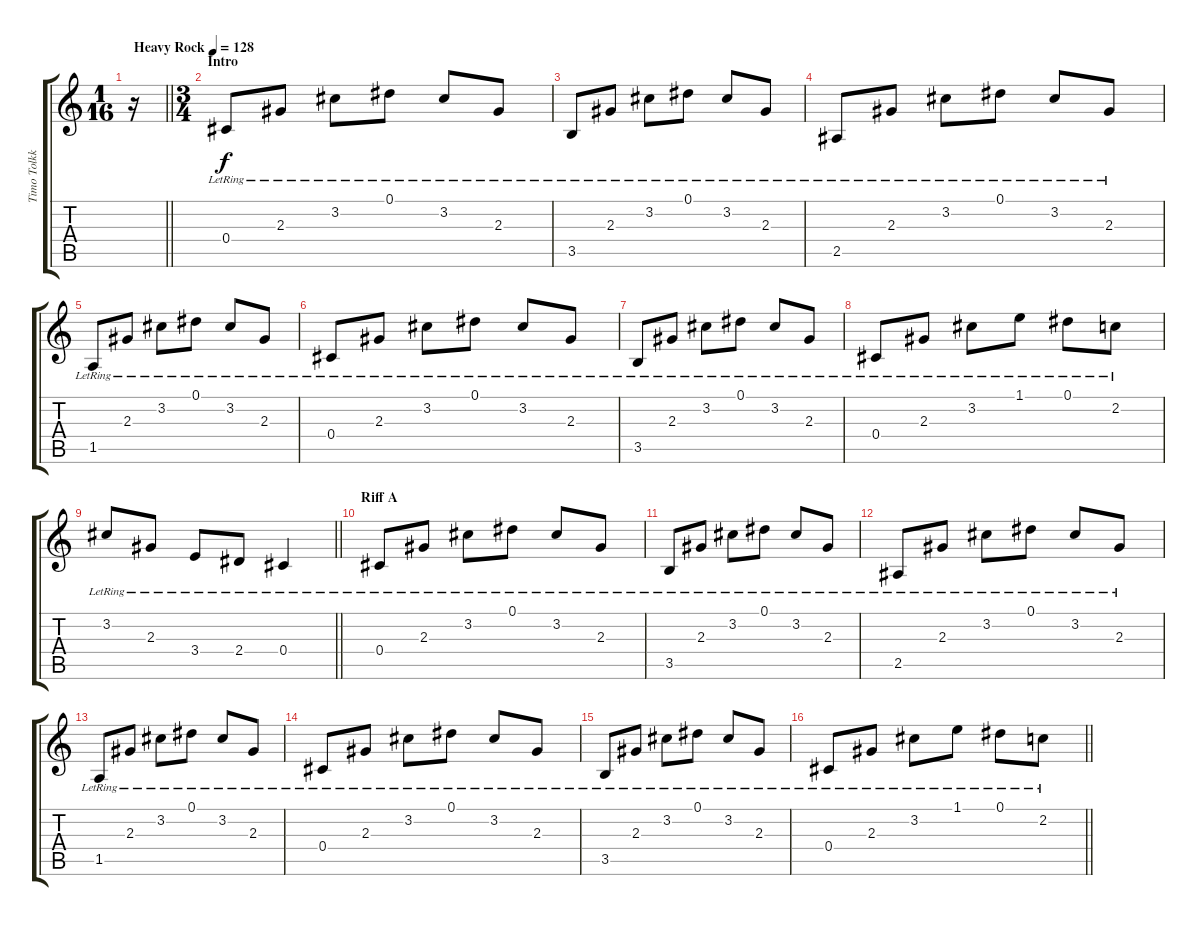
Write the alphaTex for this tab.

\track ("Timo Tolkki" "Timo Tolkk") {instrument acousticguitarnylon}
\staff {score tabs}
\tuning (Eb4 Bb3 Gb3 Db3 Ab2 Eb2) {hide}
\ts (1 16)
\tempo (128 "Heavy Rock")
\clef g2
\barLineRight lightlight
\ks c
r.16{dy f instrument acousticguitarnylon} |
\ts (3 4)
\section ("" "Intro")
0.4{lr}.8 2.3{lr}.8 3.2{lr}.8 0.1{lr}.8 3.2{lr}.8 2.3{lr}.8 |
3.5{lr}.8 2.3{lr}.8 3.2{lr}.8 0.1{lr}.8 3.2{lr}.8 2.3{lr}.8 |
2.5{lr}.8 2.3{lr}.8 3.2{lr}.8 0.1{lr}.8 3.2{lr}.8 2.3{lr}.8 |
1.5{lr}.8 2.3{lr}.8 3.2{lr}.8 0.1{lr}.8 3.2{lr}.8 2.3{lr}.8 |
0.4{lr}.8 2.3{lr}.8 3.2{lr}.8 0.1{lr}.8 3.2{lr}.8 2.3{lr}.8 |
3.5{lr}.8 2.3{lr}.8 3.2{lr}.8 0.1{lr}.8 3.2{lr}.8 2.3{lr}.8 |
0.4{lr}.8 2.3{lr}.8 3.2{lr}.8 1.1{lr}.8 0.1{lr}.8 2.2{lr}.8 |
\barLineRight lightlight
3.2{lr}.8 2.3{lr}.8 3.4{lr}.8 2.4{lr}.8 0.4{lr}.4 |
\section ("" "Riff A")
0.4{lr}.8 2.3{lr}.8 3.2{lr}.8 0.1{lr}.8 3.2{lr}.8 2.3{lr}.8 |
3.5{lr}.8 2.3{lr}.8 3.2{lr}.8 0.1{lr}.8 3.2{lr}.8 2.3{lr}.8 |
2.5{lr}.8 2.3{lr}.8 3.2{lr}.8 0.1{lr}.8 3.2{lr}.8 2.3{lr}.8 |
1.5{lr}.8 2.3{lr}.8 3.2{lr}.8 0.1{lr}.8 3.2{lr}.8 2.3{lr}.8 |
0.4{lr}.8 2.3{lr}.8 3.2{lr}.8 0.1{lr}.8 3.2{lr}.8 2.3{lr}.8 |
3.5{lr}.8 2.3{lr}.8 3.2{lr}.8 0.1{lr}.8 3.2{lr}.8 2.3{lr}.8 |
\barLineRight lightlight
0.4{lr}.8 2.3{lr}.8 3.2{lr}.8 1.1{lr}.8 0.1{lr}.8 2.2{lr}.8
